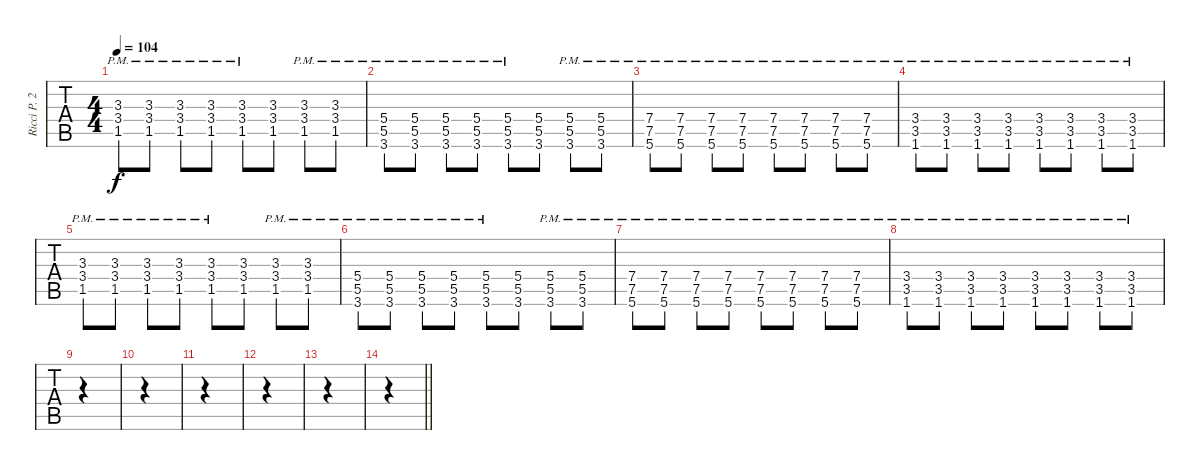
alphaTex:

\track ("Ricci P. 2" "Ricci P. 2") {instrument overdrivenguitar}
\staff {tabs}
\tuning (E4 B3 G3 D3 A2 E2) {hide}
\ts (4 4)
\tempo 104
\clef g2
\ks c
(3.3{pm} 3.4{pm} 1.5{pm}).8{dy f} (3.3{pm} 3.4{pm} 1.5{pm}).8 (3.3{pm} 3.4{pm} 1.5{pm}).8 (3.3{pm} 3.4{pm} 1.5{pm}).8 (3.3{pm} 3.4{pm} 1.5{pm}).8 (3.3 3.4 1.5).8 (3.3{pm} 3.4{pm} 1.5{pm}).8 (3.3{pm} 3.4{pm} 1.5{pm}).8 |
(5.4{pm} 5.5{pm} 3.6{pm}).8 (5.4{pm} 5.5{pm} 3.6{pm}).8 (5.4{pm} 5.5{pm} 3.6{pm}).8 (5.4{pm} 5.5{pm} 3.6{pm}).8 (5.4{pm} 5.5{pm} 3.6{pm}).8 (5.4 5.5 3.6).8 (5.4{pm} 5.5{pm} 3.6{pm}).8 (5.4{pm} 5.5{pm} 3.6{pm}).8 |
(7.4{pm} 7.5{pm} 5.6{pm}).8 (7.4{pm} 7.5{pm} 5.6{pm}).8 (7.4{pm} 7.5{pm} 5.6{pm}).8 (7.4{pm} 7.5{pm} 5.6{pm}).8 (7.4{pm} 7.5{pm} 5.6{pm}).8 (7.4{pm} 7.5{pm} 5.6{pm}).8 (7.4{pm} 7.5{pm} 5.6{pm}).8 (7.4{pm} 7.5{pm} 5.6{pm}).8 |
(3.4{pm} 3.5{pm} 1.6).8 (3.4{pm} 3.5{pm} 1.6).8 (3.4{pm} 3.5{pm} 1.6).8 (3.4{pm} 3.5{pm} 1.6).8 (3.4{pm} 3.5{pm} 1.6).8 (3.4{pm} 3.5{pm} 1.6).8 (3.4{pm} 3.5{pm} 1.6).8 (3.4{pm} 3.5{pm} 1.6).8 |
(3.3{pm} 3.4{pm} 1.5{pm}).8 (3.3{pm} 3.4{pm} 1.5{pm}).8 (3.3{pm} 3.4{pm} 1.5{pm}).8 (3.3{pm} 3.4{pm} 1.5{pm}).8 (3.3{pm} 3.4{pm} 1.5{pm}).8 (3.3 3.4 1.5).8 (3.3{pm} 3.4{pm} 1.5{pm}).8 (3.3{pm} 3.4{pm} 1.5{pm}).8 |
(5.4{pm} 5.5{pm} 3.6{pm}).8 (5.4{pm} 5.5{pm} 3.6{pm}).8 (5.4{pm} 5.5{pm} 3.6{pm}).8 (5.4{pm} 5.5{pm} 3.6{pm}).8 (5.4{pm} 5.5{pm} 3.6{pm}).8 (5.4 5.5 3.6).8 (5.4{pm} 5.5{pm} 3.6{pm}).8 (5.4{pm} 5.5{pm} 3.6{pm}).8 |
(7.4{pm} 7.5{pm} 5.6{pm}).8 (7.4{pm} 7.5{pm} 5.6{pm}).8 (7.4{pm} 7.5{pm} 5.6{pm}).8 (7.4{pm} 7.5{pm} 5.6{pm}).8 (7.4{pm} 7.5{pm} 5.6{pm}).8 (7.4{pm} 7.5{pm} 5.6{pm}).8 (7.4{pm} 7.5{pm} 5.6{pm}).8 (7.4{pm} 7.5{pm} 5.6{pm}).8 |
(3.4{pm} 3.5{pm} 1.6).8 (3.4{pm} 3.5{pm} 1.6).8 (3.4{pm} 3.5{pm} 1.6).8 (3.4{pm} 3.5{pm} 1.6).8 (3.4{pm} 3.5{pm} 1.6).8 (3.4{pm} 3.5{pm} 1.6).8 (3.4{pm} 3.5{pm} 1.6).8 (3.4{pm} 3.5{pm} 1.6).8 |
|
|
|
|
|
\barLineRight lightlight
